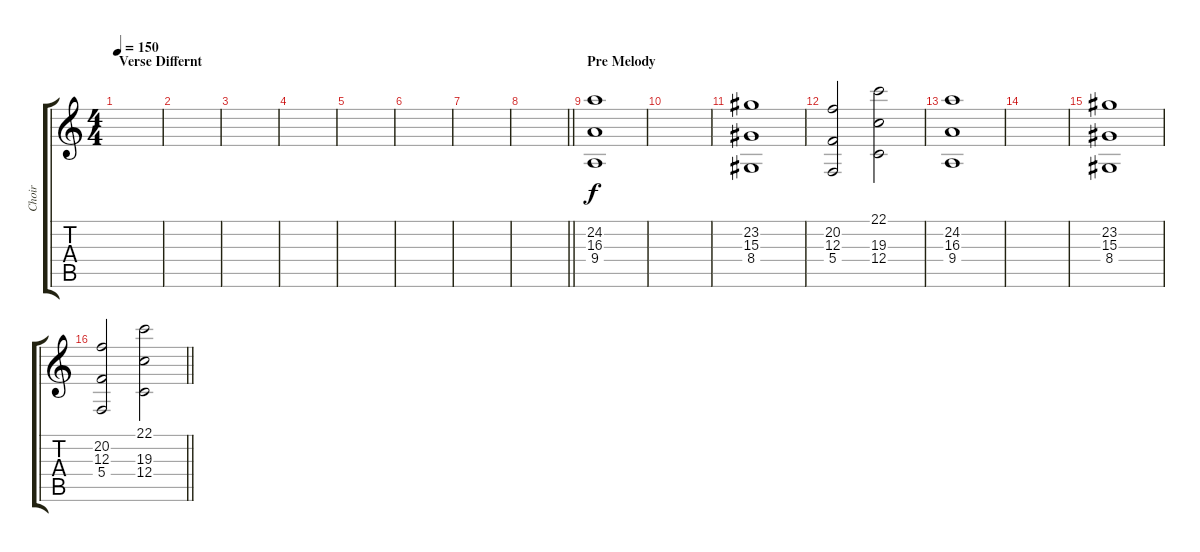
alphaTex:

\track ("Choir" "Choir") {instrument choiraahs}
\staff {score tabs}
\tuning (D4 A3 F3 C3 G2 D2) {hide}
\ts (4 4)
\section ("" "Verse Differnt")
\tempo 150
\clef g2
\ks c
|
|
|
|
|
|
|
\barLineRight lightlight
|
\section ("" "Pre Melody")
(24.2 16.3 9.4).1 |
|
(23.2 15.3 8.4).1 |
(20.2 12.3 5.4).2 (22.1 19.3 12.4).2 |
(24.2 16.3 9.4).1 |
|
(23.2 15.3 8.4).1 |
\barLineRight lightlight
(20.2 12.3 5.4).2 (22.1 19.3 12.4).2
